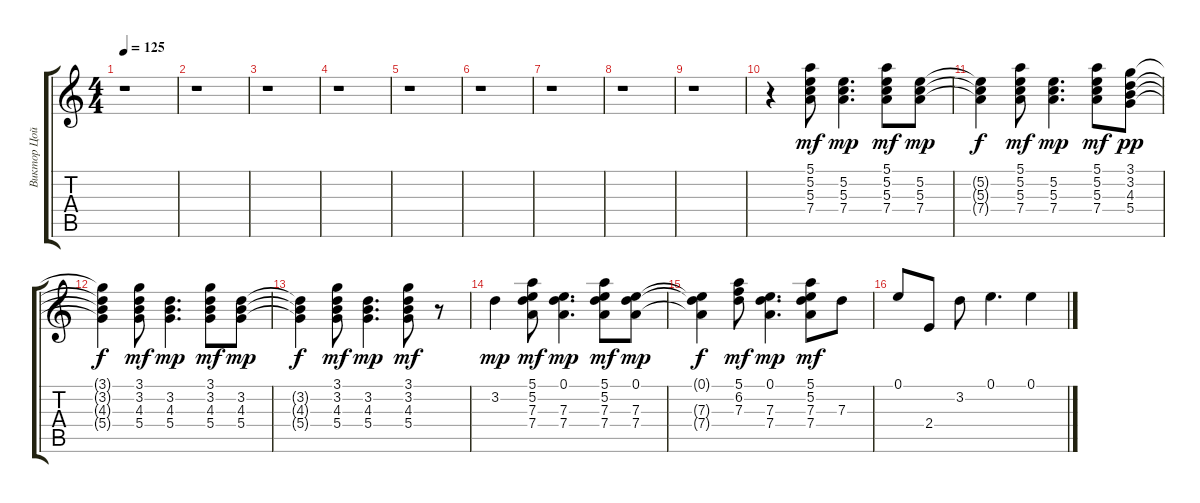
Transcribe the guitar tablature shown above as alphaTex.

\track ("Виктор Цой (ритм)" "Виктор Цой") {instrument acousticguitarsteel}
\staff {score tabs}
\tuning (E4 B3 G3 D3 A2 E2) {hide}
\ts (4 4)
\tempo 125
\clef g2
\ks c
r.1{dy mf instrument acousticguitarsteel} |
r.1 |
r.1 |
r.1 |
r.1 |
r.1 |
r.1 |
r.1 |
r.1 |
r.4 (5.1 5.2 5.3 7.4).8 (5.2 5.3 7.4).4{d dy mp} (5.1 5.2 5.3 7.4).8{dy mf} (5.2 5.3 7.4).8{dy mp} |
(5.2{t} 5.3{t} 7.4{t}).4{dy f} (5.1 5.2 5.3 7.4).8{dy mf} (5.2 5.3 7.4).4{d dy mp} (5.1 5.2 5.3 7.4).8{dy mf} (3.1 3.2 4.3 5.4).8{dy pp} |
(3.1{t} 3.2{t} 4.3{t} 5.4{t}).4{dy f} (3.1 3.2 4.3 5.4).8{dy mf} (3.2 4.3 5.4).4{d dy mp} (3.1 3.2 4.3 5.4).8{dy mf} (3.2 4.3 5.4).8{dy mp} |
(3.2{t} 4.3{t} 5.4{t}).4{dy f} (3.1 3.2 4.3 5.4).8{dy mf} (3.2 4.3 5.4).4{d dy mp} (3.1 3.2 4.3 5.4).8{dy mf} r.8 |
3.2.4{dy mp} (5.1 5.2 7.3 7.4).8{dy mf} (0.1 7.3 7.4).4{d dy mp} (5.1 5.2 7.3 7.4).8{dy mf} (0.1 7.3 7.4).8{dy mp} |
(0.1{t} 7.3{t} 7.4{t}).4{dy f} (5.1 6.2 7.3).8{dy mf} (0.1 7.3 7.4).4{d dy mp} (5.1 5.2 7.3 7.4).8{dy mf} 7.3.8 |
0.1.8 2.4.8 3.2.8 0.1.4{d} 0.1.4
